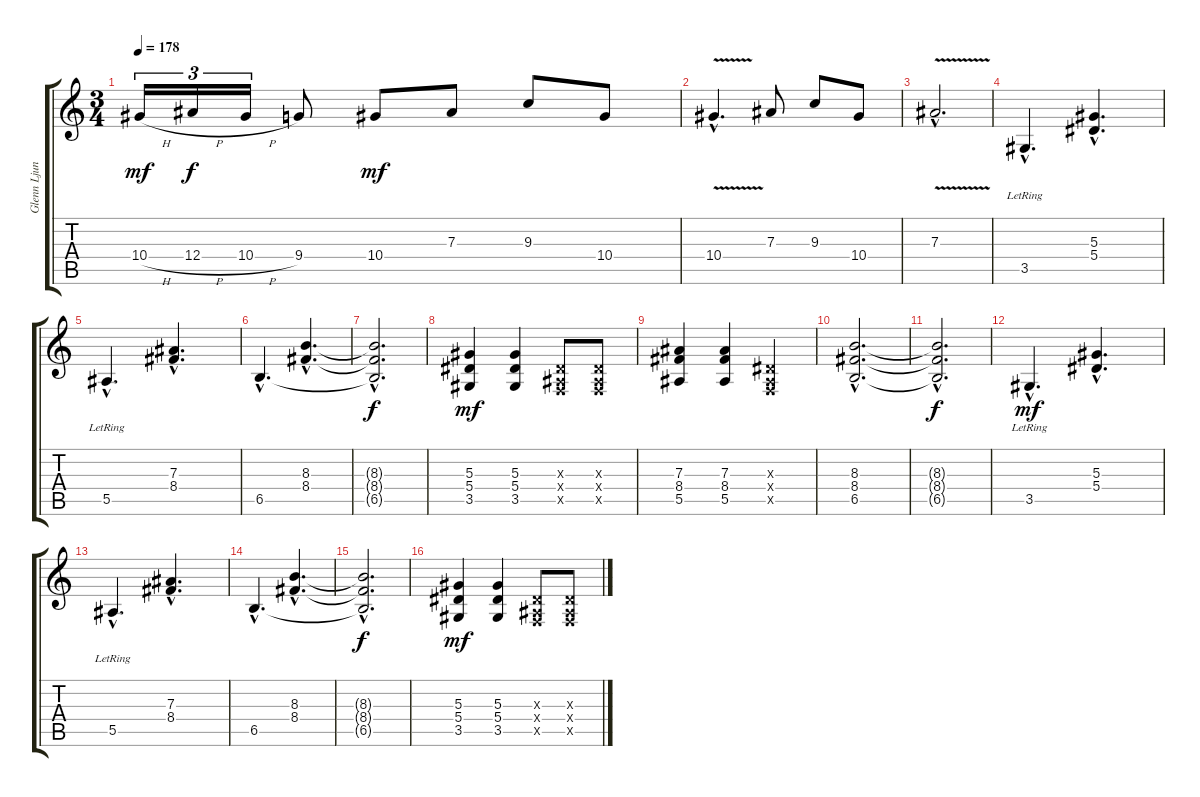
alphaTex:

\track ("Glenn Ljungstrom" "Glenn Ljun") {instrument overdrivenguitar}
\staff {score tabs}
\tuning (C4 G3 Eb3 Bb2 F2 C2) {hide}
\ts (3 4)
\tempo 178
\clef g2
\ks c
10.4{h}.16{tu (3 2) dy mf} 12.4{h}.16{tu (3 2) dy f} 10.4{h}.16{tu (3 2)} 9.4.8 10.4.8{dy mf} 7.3.8 9.3.8 10.4.8 |
10.4{v hac}.4{d} 7.3.8 9.3.8 10.4.8 |
7.3{v hac}.2{d} |
3.5{hac lr}.4{d} (5.3{hac} 5.4{hac}).4{d} |
5.5{hac lr}.4{d} (7.3{hac} 8.4{hac}).4{d} |
6.5{hac}.4{d} (8.3{hac} 8.4{hac}).4{d} |
(8.3{hac t} 8.4{hac t} 6.5{hac t}).2{d dy f} |
(5.3 5.4 3.5).4{dy mf} (5.3 5.4 3.5).4 (0.3{x} 0.4{x} 0.5{x}).8 (0.3{x} 0.4{x} 0.5{x}).8 |
(7.3 8.4 5.5).4 (7.3 8.4 5.5).4 (0.3{x} 0.4{x} 0.5{x}).4 |
(8.3{hac} 8.4{hac} 6.5{hac}).2{d} |
(8.3{hac t} 8.4{hac t} 6.5{hac t}).2{d dy f} |
3.5{hac lr}.4{d dy mf} (5.3{hac} 5.4{hac}).4{d} |
5.5{hac lr}.4{d} (7.3{hac} 8.4{hac}).4{d} |
6.5{hac}.4{d} (8.3{hac} 8.4{hac}).4{d} |
(8.3{hac t} 8.4{hac t} 6.5{hac t}).2{d dy f} |
(5.3 5.4 3.5).4{dy mf} (5.3 5.4 3.5).4 (0.3{x} 0.4{x} 0.5{x}).8 (0.3{x} 0.4{x} 0.5{x}).8
